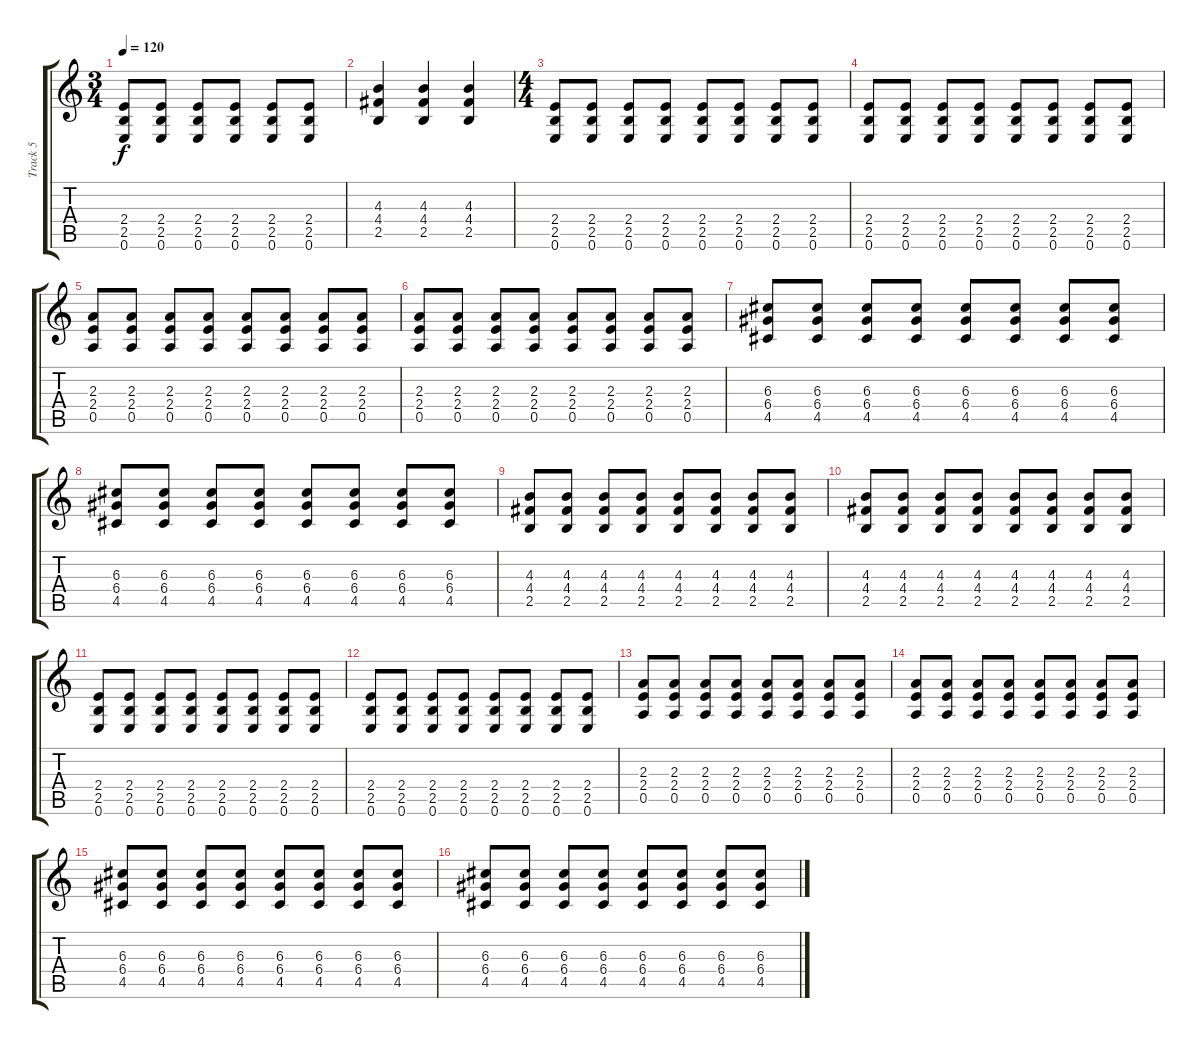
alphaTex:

\track ("Track 5" "Track 5") {instrument overdrivenguitar}
\staff {score tabs}
\tuning (E4 B3 G3 D3 A2 E2) {hide}
\ts (3 4)
\tempo 120
\clef g2
\ks c
(2.4 2.5 0.6).8{dy f} (2.4 2.5 0.6).8 (2.4 2.5 0.6).8 (2.4 2.5 0.6).8 (2.4 2.5 0.6).8 (2.4 2.5 0.6).8 |
(4.3 4.4 2.5).4 (4.3 4.4 2.5).4 (4.3 4.4 2.5).4 |
\ts (4 4)
(2.4 2.5 0.6).8 (2.4 2.5 0.6).8 (2.4 2.5 0.6).8 (2.4 2.5 0.6).8 (2.4 2.5 0.6).8 (2.4 2.5 0.6).8 (2.4 2.5 0.6).8 (2.4 2.5 0.6).8 |
(2.4 2.5 0.6).8 (2.4 2.5 0.6).8 (2.4 2.5 0.6).8 (2.4 2.5 0.6).8 (2.4 2.5 0.6).8 (2.4 2.5 0.6).8 (2.4 2.5 0.6).8 (2.4 2.5 0.6).8 |
(2.3 2.4 0.5).8 (2.3 2.4 0.5).8 (2.3 2.4 0.5).8 (2.3 2.4 0.5).8 (2.3 2.4 0.5).8 (2.3 2.4 0.5).8 (2.3 2.4 0.5).8 (2.3 2.4 0.5).8 |
(2.3 2.4 0.5).8 (2.3 2.4 0.5).8 (2.3 2.4 0.5).8 (2.3 2.4 0.5).8 (2.3 2.4 0.5).8 (2.3 2.4 0.5).8 (2.3 2.4 0.5).8 (2.3 2.4 0.5).8 |
(6.3 6.4 4.5).8 (6.3 6.4 4.5).8 (6.3 6.4 4.5).8 (6.3 6.4 4.5).8 (6.3 6.4 4.5).8 (6.3 6.4 4.5).8 (6.3 6.4 4.5).8 (6.3 6.4 4.5).8 |
(6.3 6.4 4.5).8 (6.3 6.4 4.5).8 (6.3 6.4 4.5).8 (6.3 6.4 4.5).8 (6.3 6.4 4.5).8 (6.3 6.4 4.5).8 (6.3 6.4 4.5).8 (6.3 6.4 4.5).8 |
(4.3 4.4 2.5).8 (4.3 4.4 2.5).8 (4.3 4.4 2.5).8 (4.3 4.4 2.5).8 (4.3 4.4 2.5).8 (4.3 4.4 2.5).8 (4.3 4.4 2.5).8 (4.3 4.4 2.5).8 |
(4.3 4.4 2.5).8 (4.3 4.4 2.5).8 (4.3 4.4 2.5).8 (4.3 4.4 2.5).8 (4.3 4.4 2.5).8 (4.3 4.4 2.5).8 (4.3 4.4 2.5).8 (4.3 4.4 2.5).8 |
(2.4 2.5 0.6).8 (2.4 2.5 0.6).8 (2.4 2.5 0.6).8 (2.4 2.5 0.6).8 (2.4 2.5 0.6).8 (2.4 2.5 0.6).8 (2.4 2.5 0.6).8 (2.4 2.5 0.6).8 |
(2.4 2.5 0.6).8 (2.4 2.5 0.6).8 (2.4 2.5 0.6).8 (2.4 2.5 0.6).8 (2.4 2.5 0.6).8 (2.4 2.5 0.6).8 (2.4 2.5 0.6).8 (2.4 2.5 0.6).8 |
(2.3 2.4 0.5).8 (2.3 2.4 0.5).8 (2.3 2.4 0.5).8 (2.3 2.4 0.5).8 (2.3 2.4 0.5).8 (2.3 2.4 0.5).8 (2.3 2.4 0.5).8 (2.3 2.4 0.5).8 |
(2.3 2.4 0.5).8 (2.3 2.4 0.5).8 (2.3 2.4 0.5).8 (2.3 2.4 0.5).8 (2.3 2.4 0.5).8 (2.3 2.4 0.5).8 (2.3 2.4 0.5).8 (2.3 2.4 0.5).8 |
(6.3 6.4 4.5).8 (6.3 6.4 4.5).8 (6.3 6.4 4.5).8 (6.3 6.4 4.5).8 (6.3 6.4 4.5).8 (6.3 6.4 4.5).8 (6.3 6.4 4.5).8 (6.3 6.4 4.5).8 |
(6.3 6.4 4.5).8 (6.3 6.4 4.5).8 (6.3 6.4 4.5).8 (6.3 6.4 4.5).8 (6.3 6.4 4.5).8 (6.3 6.4 4.5).8 (6.3 6.4 4.5).8 (6.3 6.4 4.5).8
